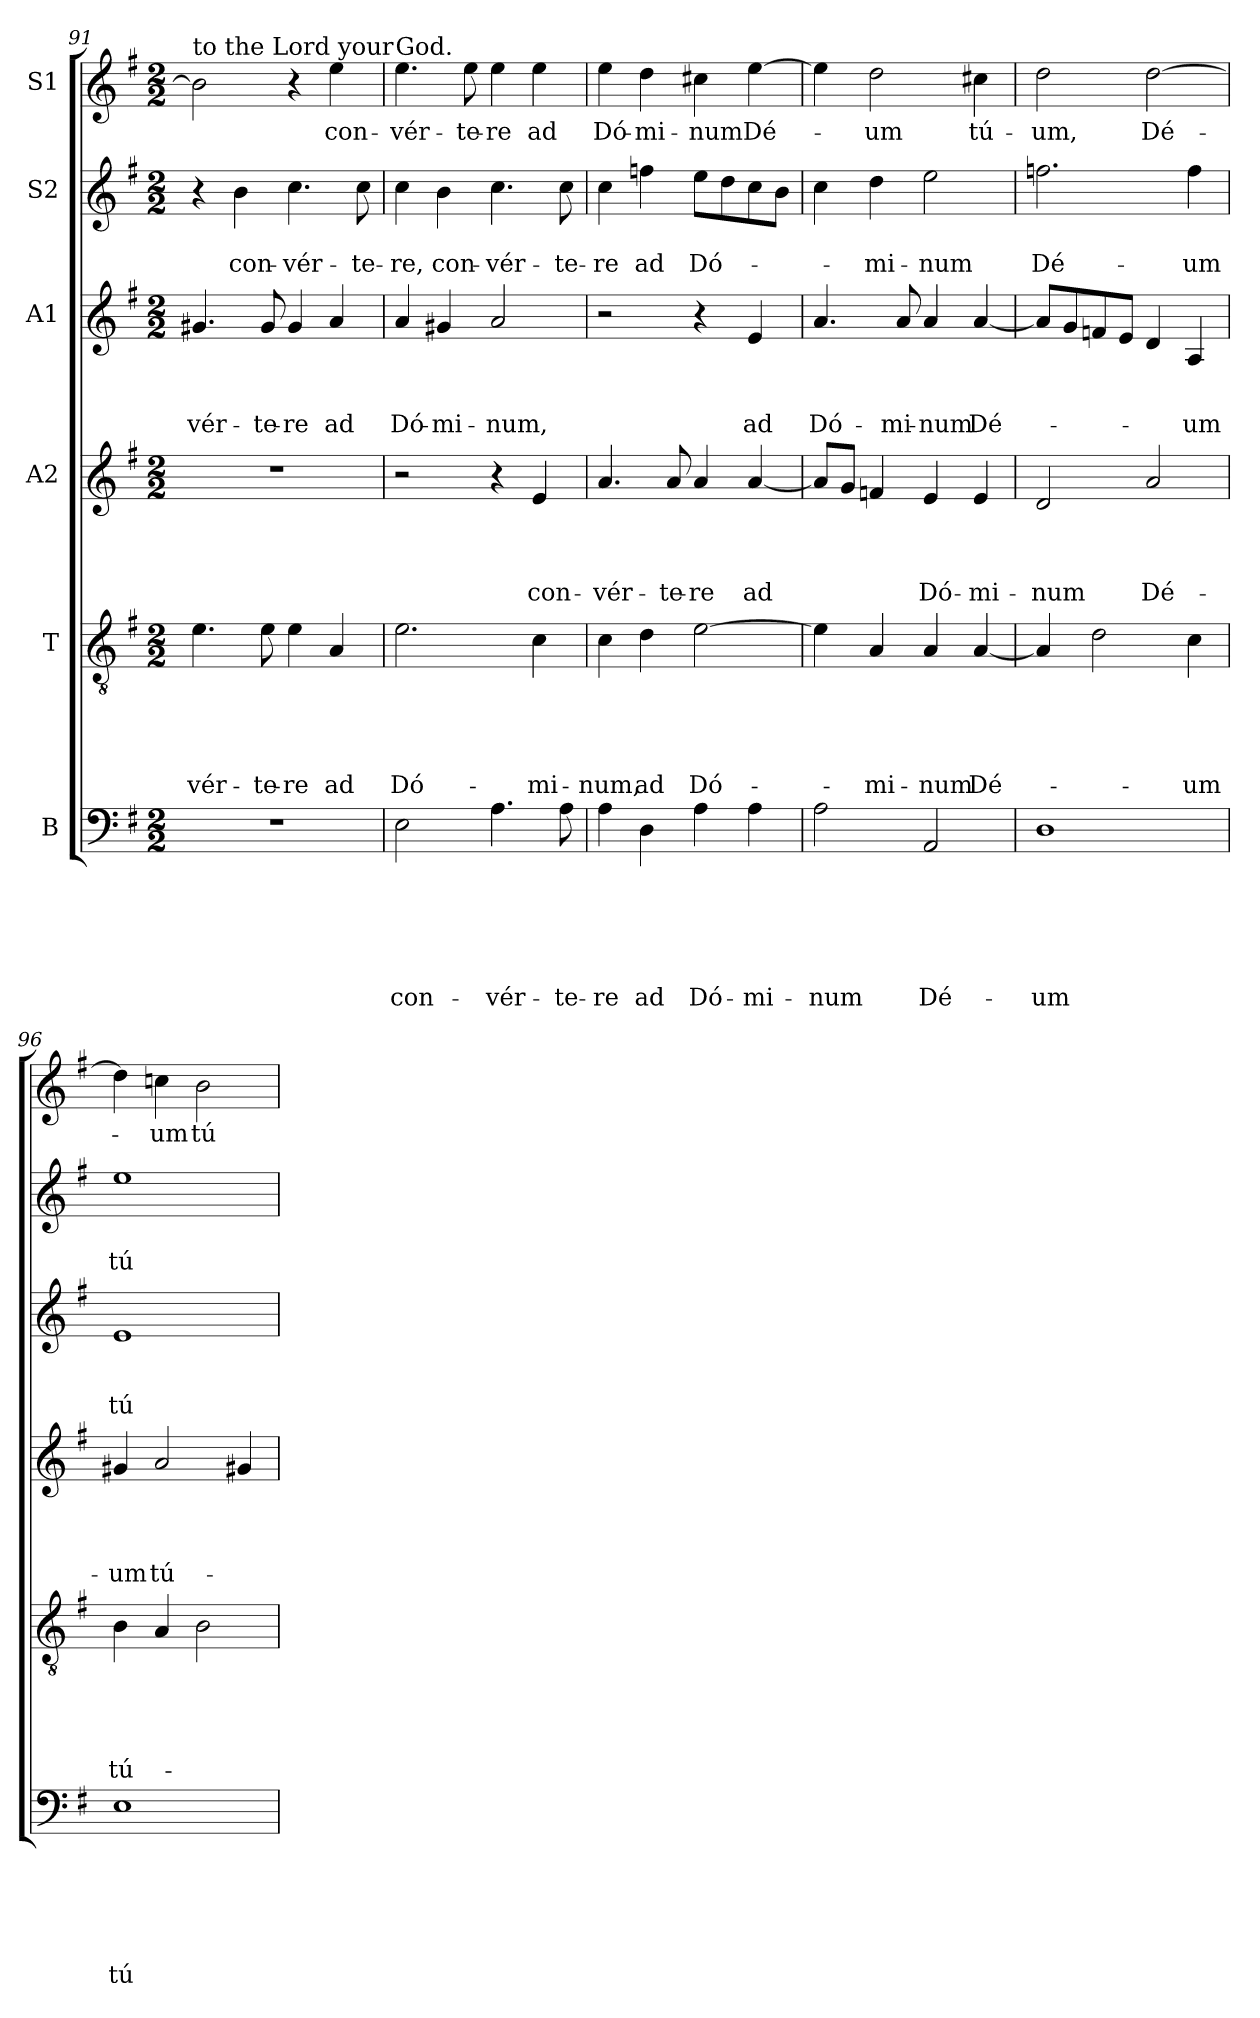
**kern	**text	**text	**text	**text	**text	**text	**kern	**text	**text	**text	**text	**text	**kern	**text	**text	**text	**text	**kern	**text	**text	**text	**kern	**text	**text	**kern	**text
*part6	*part6	*part6	*part6	*part6	*part6	*part6	*part5	*part5	*part5	*part5	*part5	*part5	*part4	*part4	*part4	*part4	*part4	*part3	*part3	*part3	*part3	*part2	*part2	*part2	*part1	*part1
*staff6	*staff6	*staff6	*staff6	*staff6	*staff6	*staff6	*staff5	*staff5	*staff5	*staff5	*staff5	*staff5	*staff4	*staff4	*staff4	*staff4	*staff4	*staff3	*staff3	*staff3	*staff3	*staff2	*staff2	*staff2	*staff1	*staff1
*I"B	*	*	*	*	*	*	*I"T	*	*	*	*	*	*I"A2	*	*	*	*	*I"A1	*	*	*	*I"S2	*	*	*I"S1	*
*clefF4	*	*	*	*	*	*	*clefGv2	*	*	*	*	*	*clefG2	*	*	*	*	*clefG2	*	*	*	*clefG2	*	*	*clefG2	*
*k[f#]	*	*	*	*	*	*	*k[f#]	*	*	*	*	*	*k[f#]	*	*	*	*	*k[f#]	*	*	*	*k[f#]	*	*	*k[f#]	*
*G:	*	*	*	*	*	*	*G:	*	*	*	*	*	*G:	*	*	*	*	*G:	*	*	*	*G:	*	*	*G:	*
*M2/2	*	*	*	*	*	*	*M2/2	*	*	*	*	*	*M2/2	*	*	*	*	*M2/2	*	*	*	*M2/2	*	*	*M2/2	*
=91	=91	=91	=91	=91	=91	=91	=91	=91	=91	=91	=91	=91	=91	=91	=91	=91	=91	=91	=91	=91	=91	=91	=91	=91	=91	=91
!	!	!	!	!	!	!	!	!	!	!	!	!	!	!	!	!	!	!	!	!	!	!	!	!	!LO:TX:a:t=to the Lord your	!
!	!	!	!	!	!	!	!	!	!	!	!	!LO:LY:b	!	!	!	!	!	!	!	!	!LO:LY:b	!	!	!	!	!
1r	.	.	.	.	.	.	4.e\	.	.	.	.	-vér-	1r	.	.	.	.	4.g#X/	.	.	-vér-	4r	.	.	2b\]	.
!	!	!	!	!	!	!	!	!	!	!	!	!	!	!	!	!	!	!	!	!	!	!	!	!LO:LY:b	!	!
.	.	.	.	.	.	.	.	.	.	.	.	.	.	.	.	.	.	.	.	.	.	4b\	.	con-	.	.
!	!	!	!	!	!	!	!	!	!	!	!	!LO:LY:b	!	!	!	!	!	!	!	!	!LO:LY:b	!	!	!	!	!
.	.	.	.	.	.	.	8e\	.	.	.	.	-te-	.	.	.	.	.	8g#/	.	.	-te-	.	.	.	.	.
!	!	!	!	!	!	!	!	!	!	!	!	!LO:LY:b	!	!	!	!	!	!	!	!	!LO:LY:b	!	!	!LO:LY:b	!	!
.	.	.	.	.	.	.	4e\	.	.	.	.	-re	.	.	.	.	.	4g#/	.	.	-re	4.cc\	.	-vér-	4r	.
!	!	!	!	!	!	!	!	!	!	!	!	!LO:LY:b	!	!	!	!	!	!	!	!	!LO:LY:b	!	!	!	!	!LO:LY:b
.	.	.	.	.	.	.	4A/	.	.	.	.	ad	.	.	.	.	.	4a/	.	.	ad	.	.	.	4ee\	con-
!	!	!	!	!	!	!	!	!	!	!	!	!	!	!	!	!	!	!	!	!	!	!	!	!LO:LY:b	!	!
.	.	.	.	.	.	.	.	.	.	.	.	.	.	.	.	.	.	.	.	.	.	8cc\	.	-te-	.	.
=92	=92	=92	=92	=92	=92	=92	=92	=92	=92	=92	=92	=92	=92	=92	=92	=92	=92	=92	=92	=92	=92	=92	=92	=92	=92	=92
!	!	!	!	!	!	!	!	!	!	!	!	!	!	!	!	!	!	!	!	!	!	!	!	!	!LO:TX:a:t=God.	!
!	!	!	!	!	!	!LO:LY:b	!	!	!	!	!	!LO:LY:b	!	!	!	!	!	!	!	!	!LO:LY:b	!	!	!LO:LY:b	!	!LO:LY:b
2E\	.	.	.	.	.	con-	2.e\	.	.	.	.	Dó-	2r	.	.	.	.	4a/	.	.	Dó-	4cc\	.	-re,	4.ee\	-vér-
!	!	!	!	!	!	!	!	!	!	!	!	!	!	!	!	!	!	!	!	!	!LO:LY:b	!	!	!LO:LY:b	!	!
.	.	.	.	.	.	.	.	.	.	.	.	.	.	.	.	.	.	4g#X/	.	.	-mi-	4b\	.	con-	.	.
!	!	!	!	!	!	!	!	!	!	!	!	!	!	!	!	!	!	!	!	!	!	!	!	!	!	!LO:LY:b
.	.	.	.	.	.	.	.	.	.	.	.	.	.	.	.	.	.	.	.	.	.	.	.	.	8ee\	-te-
!	!	!	!	!	!	!LO:LY:b	!	!	!	!	!	!	!	!	!	!	!	!	!	!	!LO:LY:b	!	!	!LO:LY:b	!	!LO:LY:b
4.A\	.	.	.	.	.	-vér-	.	.	.	.	.	.	4r	.	.	.	.	2a/	.	.	-num,	4.cc\	.	-vér-	4ee\	-re
!	!	!	!	!	!	!	!	!	!	!	!	!LO:LY:b	!	!	!	!	!LO:LY:b	!	!	!	!	!	!	!	!	!LO:LY:b
.	.	.	.	.	.	.	4c\	.	.	.	.	-mi-	4e/	.	.	.	con-	.	.	.	.	.	.	.	4ee\	ad
!	!	!	!	!	!	!LO:LY:b	!	!	!	!	!	!	!	!	!	!	!	!	!	!	!	!	!	!LO:LY:b	!	!
8A\	.	.	.	.	.	-te-	.	.	.	.	.	.	.	.	.	.	.	.	.	.	.	8cc\	.	-te-	.	.
=93	=93	=93	=93	=93	=93	=93	=93	=93	=93	=93	=93	=93	=93	=93	=93	=93	=93	=93	=93	=93	=93	=93	=93	=93	=93	=93
!	!	!	!	!	!	!LO:LY:b	!	!	!	!	!	!LO:LY:b	!	!	!	!	!LO:LY:b	!	!	!	!	!	!	!LO:LY:b	!	!LO:LY:b
4A\	.	.	.	.	.	-re	4c\	.	.	.	.	-num,	4.a/	.	.	.	-vér-	2r	.	.	.	4cc\	.	-re	4ee\	Dó-
!	!	!	!	!	!	!LO:LY:b	!	!	!	!	!	!LO:LY:b	!	!	!	!	!	!	!	!	!	!	!	!LO:LY:b	!	!LO:LY:b
4D\	.	.	.	.	.	ad	4d\	.	.	.	.	ad	.	.	.	.	.	.	.	.	.	4ffn\	.	ad	4dd\	-mi-
!	!	!	!	!	!	!	!	!	!	!	!	!	!	!	!	!	!LO:LY:b	!	!	!	!	!	!	!	!	!
.	.	.	.	.	.	.	.	.	.	.	.	.	8a/	.	.	.	-te-	.	.	.	.	.	.	.	.	.
!	!	!	!	!	!	!LO:LY:b	!	!	!	!	!	!LO:LY:b	!	!	!	!	!LO:LY:b	!	!	!	!	!	!	!LO:LY:b	!	!LO:LY:b
4A\	.	.	.	.	.	Dó-	[2e\	.	.	.	.	Dó-	4a/	.	.	.	-re	4r	.	.	.	8ee\L	.	Dó-	4cc#X\	-num
.	.	.	.	.	.	.	.	.	.	.	.	.	.	.	.	.	.	.	.	.	.	8dd\	.	.	.	.
!	!	!	!	!	!	!LO:LY:b	!	!	!	!	!	!	!	!	!	!	!LO:LY:b	!	!	!	!LO:LY:b	!	!	!	!	!LO:LY:b
4A\	.	.	.	.	.	-mi-	.	.	.	.	.	.	[4a/	.	.	.	ad	4e/	.	.	ad	8cc\	.	.	[4ee\	Dé-
.	.	.	.	.	.	.	.	.	.	.	.	.	.	.	.	.	.	.	.	.	.	8b\J	.	.	.	.
=94	=94	=94	=94	=94	=94	=94	=94	=94	=94	=94	=94	=94	=94	=94	=94	=94	=94	=94	=94	=94	=94	=94	=94	=94	=94	=94
!	!	!	!	!	!	!LO:LY:b	!	!	!	!	!	!	!	!	!	!	!	!	!	!	!LO:LY:b	!	!	!	!	!
2A\	.	.	.	.	.	-num	4e\]	.	.	.	.	.	8a/L]	.	.	.	.	4.a/	.	.	Dó-	4cc\	.	.	4ee\]	.
.	.	.	.	.	.	.	.	.	.	.	.	.	8g/J	.	.	.	.	.	.	.	.	.	.	.	.	.
!	!	!	!	!	!	!	!	!	!	!	!	!LO:LY:b	!	!	!	!	!	!	!	!	!	!	!	!LO:LY:b	!	!LO:LY:b
.	.	.	.	.	.	.	4A/	.	.	.	.	-mi-	4fn/	.	.	.	.	.	.	.	.	4dd\	.	-mi-	2dd\	-um
!	!	!	!	!	!	!	!	!	!	!	!	!	!	!	!	!	!	!	!	!	!LO:LY:b	!	!	!	!	!
.	.	.	.	.	.	.	.	.	.	.	.	.	.	.	.	.	.	8a/	.	.	-mi-	.	.	.	.	.
!	!	!	!	!	!	!LO:LY:b	!	!	!	!	!	!LO:LY:b	!	!	!	!	!LO:LY:b	!	!	!	!LO:LY:b	!	!	!LO:LY:b	!	!
2AA/	.	.	.	.	.	Dé-	4A/	.	.	.	.	-num	4e/	.	.	.	Dó-	4a/	.	.	-num	2ee\	.	-num	.	.
!	!	!	!	!	!	!	!	!	!	!	!	!LO:LY:b	!	!	!	!	!LO:LY:b	!	!	!	!LO:LY:b	!	!	!	!	!LO:LY:b
.	.	.	.	.	.	.	[4A/	.	.	.	.	Dé-	4e/	.	.	.	-mi-	[4a/	.	.	Dé-	.	.	.	4cc#X\	tú-
!!LO:PB:g=z
=95	=95	=95	=95	=95	=95	=95	=95	=95	=95	=95	=95	=95	=95	=95	=95	=95	=95	=95	=95	=95	=95	=95	=95	=95	=95	=95
!	!	!	!	!	!	!LO:LY:b	!	!	!	!	!	!	!	!	!	!	!LO:LY:b	!	!	!	!	!	!	!LO:LY:b	!	!LO:LY:b
1D	.	.	.	.	.	-um	4A/]	.	.	.	.	.	2d/	.	.	.	-num	8a/L]	.	.	.	2.ffn\	.	Dé-	2dd\	-um,
.	.	.	.	.	.	.	.	.	.	.	.	.	.	.	.	.	.	8g/	.	.	.	.	.	.	.	.
.	.	.	.	.	.	.	2d\	.	.	.	.	.	.	.	.	.	.	8fn/	.	.	.	.	.	.	.	.
.	.	.	.	.	.	.	.	.	.	.	.	.	.	.	.	.	.	8e/J	.	.	.	.	.	.	.	.
!	!	!	!	!	!	!	!	!	!	!	!	!	!	!	!	!	!LO:LY:b	!	!	!	!	!	!	!	!	!LO:LY:b
.	.	.	.	.	.	.	.	.	.	.	.	.	2a/	.	.	.	Dé-	4d/	.	.	.	.	.	.	[2dd\	Dé-
!	!	!	!	!	!	!	!	!	!	!	!	!LO:LY:b	!	!	!	!	!	!	!	!	!LO:LY:b	!	!	!LO:LY:b	!	!
.	.	.	.	.	.	.	4c\	.	.	.	.	-um	.	.	.	.	.	4A/	.	.	-um	4ff\	.	-um	.	.
=96	=96	=96	=96	=96	=96	=96	=96	=96	=96	=96	=96	=96	=96	=96	=96	=96	=96	=96	=96	=96	=96	=96	=96	=96	=96	=96
!	!	!	!	!	!	!LO:LY:b	!	!	!	!	!	!LO:LY:b	!	!	!	!	!LO:LY:b	!	!	!	!LO:LY:b	!	!	!LO:LY:b	!	!
1E	.	.	.	.	.	tú-	4B\	.	.	.	.	tú-	4g#X/	.	.	.	-um	1e	.	.	tú-	1ee	.	tú-	4dd\]	.
!	!	!	!	!	!	!	!	!	!	!	!	!	!	!	!	!	!LO:LY:b	!	!	!	!	!	!	!	!	!LO:LY:b
.	.	.	.	.	.	.	4A/	.	.	.	.	.	2a/	.	.	.	tú-	.	.	.	.	.	.	.	4ccni\	-um
!	!	!	!	!	!	!	!	!	!	!	!	!	!	!	!	!	!	!	!	!	!	!	!	!	!	!LO:LY:b
.	.	.	.	.	.	.	2B\	.	.	.	.	.	.	.	.	.	.	.	.	.	.	.	.	.	2b\	tú-
.	.	.	.	.	.	.	.	.	.	.	.	.	4g#X/	.	.	.	.	.	.	.	.	.	.	.	.	.
=	=	=	=	=	=	=	=	=	=	=	=	=	=	=	=	=	=	=	=	=	=	=	=	=	=	=
*-	*-	*-	*-	*-	*-	*-	*-	*-	*-	*-	*-	*-	*-	*-	*-	*-	*-	*-	*-	*-	*-	*-	*-	*-	*-	*-
